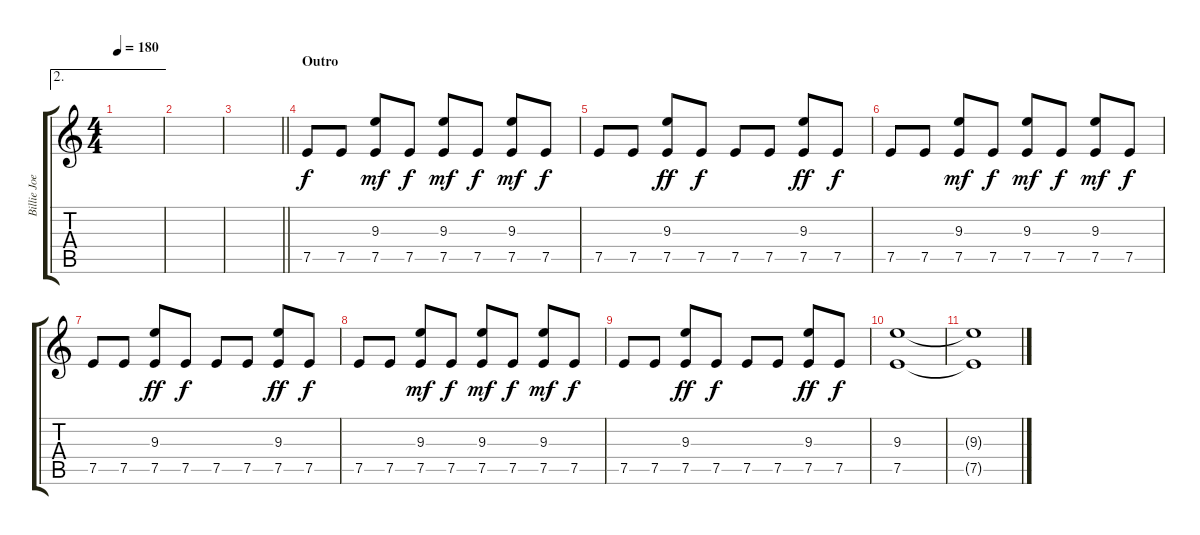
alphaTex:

\track ("Billie Joe Armstrong (Lead Guitar)" "Billie Joe") {instrument overdrivenguitar}
\staff {score tabs}
\tuning (E4 B3 G3 D3 A2 E2) {hide}
\ae 2
\ts (4 4)
\tempo 180
\clef g2
\ks c
|
|
\barLineRight lightlight
|
\section ("" "Outro")
7.5.8{dy f instrument electricguitarclean} 7.5.8 (9.3 7.5).8{dy mf} 7.5.8{dy f} (9.3 7.5).8{dy mf} 7.5.8{dy f} (9.3 7.5).8{dy mf} 7.5.8{dy f} |
7.5.8 7.5.8 (9.3 7.5).8{dy ff} 7.5.8{dy f} 7.5.8 7.5.8 (9.3 7.5).8{dy ff} 7.5.8{dy f} |
7.5.8 7.5.8 (9.3 7.5).8{dy mf} 7.5.8{dy f} (9.3 7.5).8{dy mf} 7.5.8{dy f} (9.3 7.5).8{dy mf} 7.5.8{dy f} |
7.5.8 7.5.8 (9.3 7.5).8{dy ff} 7.5.8{dy f} 7.5.8 7.5.8 (9.3 7.5).8{dy ff} 7.5.8{dy f} |
7.5.8 7.5.8 (9.3 7.5).8{dy mf} 7.5.8{dy f} (9.3 7.5).8{dy mf} 7.5.8{dy f} (9.3 7.5).8{dy mf} 7.5.8{dy f} |
7.5.8 7.5.8 (9.3 7.5).8{dy ff} 7.5.8{dy f} 7.5.8 7.5.8 (9.3 7.5).8{dy ff} 7.5.8{dy f} |
(9.3 7.5).1 |
(9.3{t} 7.5{t}).1
